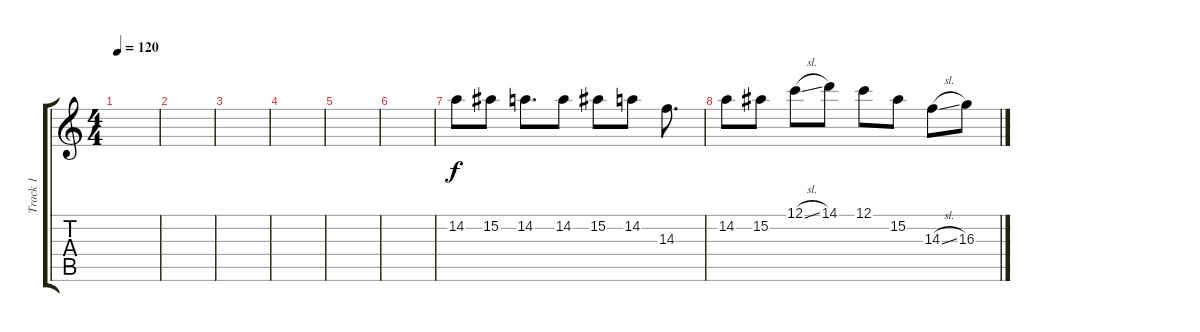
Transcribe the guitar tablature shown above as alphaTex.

\track ("Track 1" "Track 1") {instrument distortionguitar}
\staff {score tabs}
\tuning (C4 G3 Eb3 Bb2 F2 C2) {hide}
\ts (4 4)
\tempo 120
\clef g2
\ks c
|
|
|
|
|
|
14.2.8 15.2.8 14.2.8{d} 14.2.8 15.2.8 14.2.8 14.3.8{d} |
14.2.8 15.2.8 12.1{sl}.8 14.1.8 12.1.8 15.2.8 14.3{sl}.8 16.3.8
